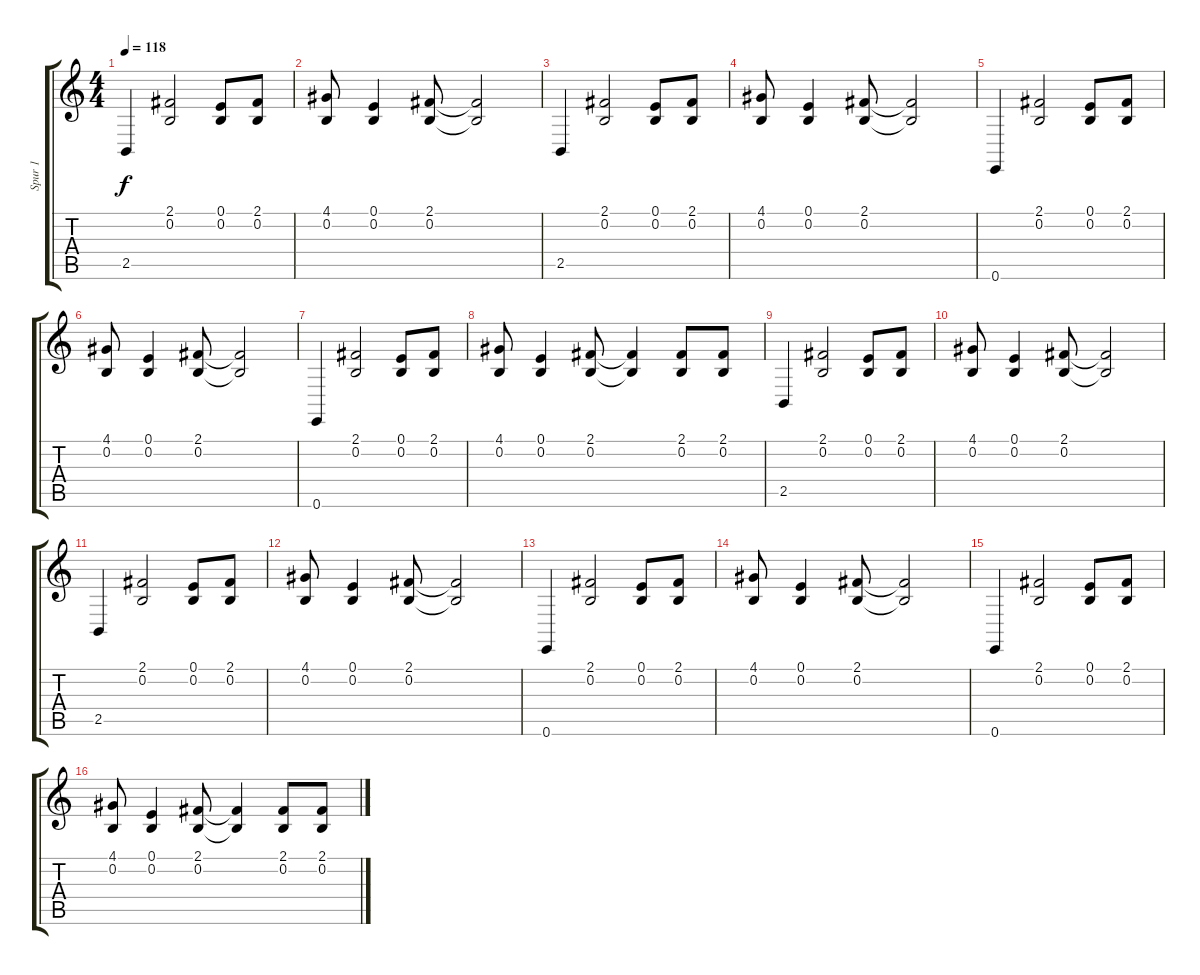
\track ("Spur 1" "Spur 1") {instrument acousticgrandpiano}
\staff {score tabs}
\tuning (E4 B3 G3 D3 A2 E2) {hide}
\ts (4 4)
\tempo 118
\clef g2
\ks c
2.5.4{dy f instrument drawbarorgan} (2.1 0.2).2 (0.1 0.2).8 (2.1 0.2).8 |
(4.1 0.2).8 (0.1 0.2).4 (2.1 0.2).8 (2.1{t} 0.2{t}).2 |
2.5.4 (2.1 0.2).2 (0.1 0.2).8 (2.1 0.2).8 |
(4.1 0.2).8 (0.1 0.2).4 (2.1 0.2).8 (2.1{t} 0.2{t}).2 |
0.6.4 (2.1 0.2).2 (0.1 0.2).8 (2.1 0.2).8 |
(4.1 0.2).8 (0.1 0.2).4 (2.1 0.2).8 (2.1{t} 0.2{t}).2 |
0.6.4 (2.1 0.2).2 (0.1 0.2).8 (2.1 0.2).8 |
(4.1 0.2).8 (0.1 0.2).4 (2.1 0.2).8 (2.1{t} 0.2{t}).4 (2.1 0.2).8 (2.1 0.2).8 |
2.5.4{instrument percussiveorgan} (2.1 0.2).2 (0.1 0.2).8 (2.1 0.2).8 |
(4.1 0.2).8 (0.1 0.2).4 (2.1 0.2).8 (2.1{t} 0.2{t}).2 |
2.5.4 (2.1 0.2).2 (0.1 0.2).8 (2.1 0.2).8 |
(4.1 0.2).8 (0.1 0.2).4 (2.1 0.2).8 (2.1{t} 0.2{t}).2 |
0.6.4 (2.1 0.2).2 (0.1 0.2).8 (2.1 0.2).8 |
(4.1 0.2).8 (0.1 0.2).4 (2.1 0.2).8 (2.1{t} 0.2{t}).2 |
0.6.4 (2.1 0.2).2 (0.1 0.2).8 (2.1 0.2).8 |
(4.1 0.2).8 (0.1 0.2).4 (2.1 0.2).8 (2.1{t} 0.2{t}).4 (2.1 0.2).8 (2.1 0.2).8
